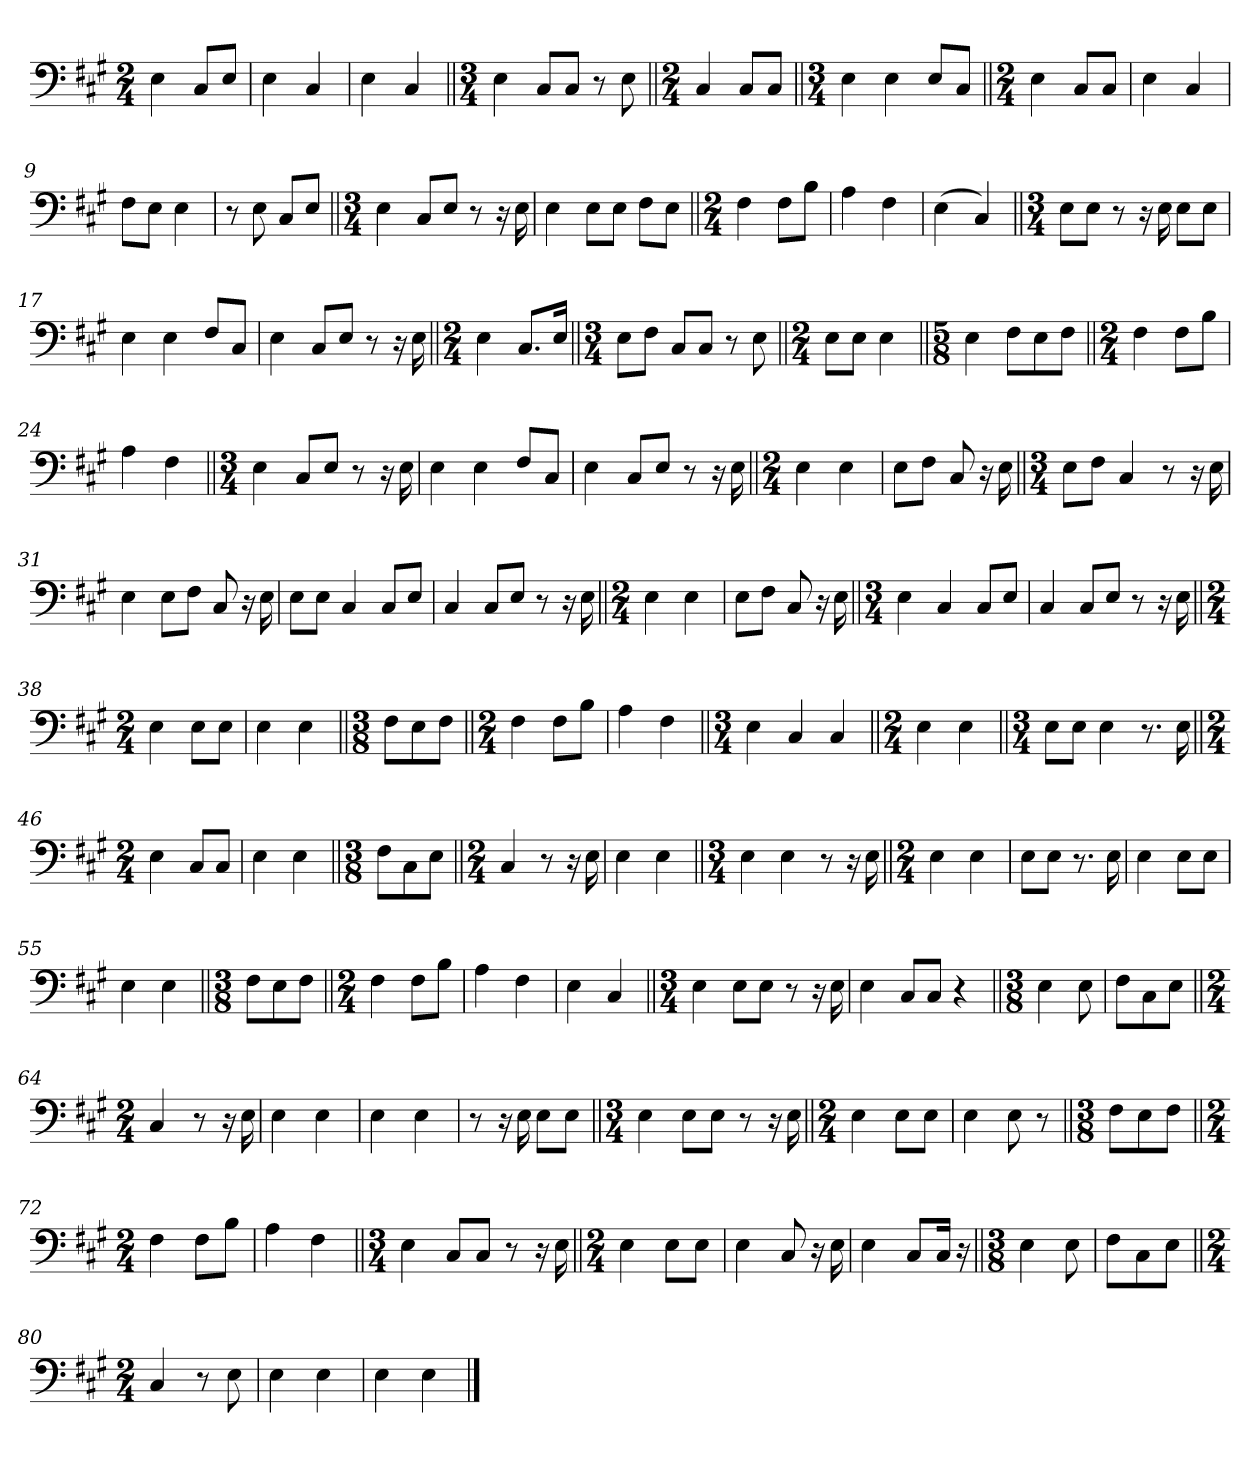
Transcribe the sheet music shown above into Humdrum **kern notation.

**kern
*part1
*staff1
*clefF4
*k[f#c#g#]
*M2/4
=1
4E\
8C#/L
8E/J
=2
4E\
4C#/
=3
4E\
4C#/
=4||
*M3/4
4E\
8C#/L
8C#/J
8r
8E\
=5||
*M2/4
4C#/
8C#/L
8C#/J
=6||
*M3/4
4E\
4E\
8E/L
8C#/J
=7||
*M2/4
4E\
8C#/L
8C#/J
=8
4E\
4C#/
=9
8F#\L
8E\J
4E\
=10
8r
8E\
8C#/L
8E/J
=11||
*M3/4
4E\
8C#/L
8E/J
8r
16r
16E\
=12
4E\
8E\L
8E\J
8F#\L
8E\J
=13||
*M2/4
4F#\
8F#\L
8B\J
=14
4A\
4F#\
=15
(4E\
4C#/)
=16||
*M3/4
8E\L
8E\J
8r
16r
16E\
8E\L
8E\J
=17
4E\
4E\
8F#/L
8C#/J
=18
4E\
8C#/L
8E/J
8r
16r
16E\
=19||
*M2/4
4E\
8.C#/L
16E/Jk
=20||
*M3/4
8E\L
8F#\J
8C#/L
8C#/J
8r
8E\
=21||
*M2/4
8E\L
8E\J
4E\
=22||
*M5/8
4E\
8F#\L
8E\
8F#\J
=23||
*M2/4
4F#\
8F#\L
8B\J
=24
4A\
4F#\
=25||
*M3/4
4E\
8C#/L
8E/J
8r
16r
16E\
=26
4E\
4E\
8F#/L
8C#/J
=27
4E\
8C#/L
8E/J
8r
16r
16E\
=28||
*M2/4
4E\
4E\
=29
8E\L
8F#\J
8C#/
16r
16E\
=30||
*M3/4
8E\L
8F#\J
4C#/
8r
16r
16E\
=31
4E\
8E\L
8F#\J
8C#/
16r
16E\
=32
8E\L
8E\J
4C#/
8C#/L
8E/J
=33
4C#/
8C#/L
8E/J
8r
16r
16E\
=34||
*M2/4
4E\
4E\
=35
8E\L
8F#\J
8C#/
16r
16E\
=36||
*M3/4
4E\
4C#/
8C#/L
8E/J
=37
4C#/
8C#/L
8E/J
8r
16r
16E\
=38||
*M2/4
4E\
8E\L
8E\J
=39
4E\
4E\
=40||
*M3/8
8F#\L
8E\
8F#\J
=41||
*M2/4
4F#\
8F#\L
8B\J
=42
4A\
4F#\
=43||
*M3/4
4E\
4C#/
4C#/
=44||
*M2/4
4E\
4E\
=45||
*M3/4
8E\L
8E\J
4E\
8.r
16E\
=46||
*M2/4
4E\
8C#/L
8C#/J
=47
4E\
4E\
=48||
*M3/8
8F#\L
8C#\
8E\J
=49||
*M2/4
4C#/
8r
16r
16E\
=50
4E\
4E\
=51||
*M3/4
4E\
4E\
8r
16r
16E\
=52||
*M2/4
4E\
4E\
=53
8E\L
8E\J
8.r
16E\
=54
4E\
8E\L
8E\J
=55
4E\
4E\
=56||
*M3/8
8F#\L
8E\
8F#\J
=57||
*M2/4
4F#\
8F#\L
8B\J
=58
4A\
4F#\
=59
4E\
4C#/
=60||
*M3/4
4E\
8E\L
8E\J
8r
16r
16E\
=61
4E\
8C#/L
8C#/J
4r
=62||
*M3/8
4E\
8E\
=63
8F#\L
8C#\
8E\J
=64||
*M2/4
4C#/
8r
16r
16E\
=65
4E\
4E\
=66
4E\
4E\
=67
8r
16r
16E\
8E\L
8E\J
=68||
*M3/4
4E\
8E\L
8E\J
8r
16r
16E\
=69||
*M2/4
4E\
8E\L
8E\J
=70
4E\
8E\
8r
=71||
*M3/8
8F#\L
8E\
8F#\J
=72||
*M2/4
4F#\
8F#\L
8B\J
=73
4A\
4F#\
=74||
*M3/4
4E\
8C#/L
8C#/J
8r
16r
16E\
=75||
*M2/4
4E\
8E\L
8E\J
=76
4E\
8C#/
16r
16E\
=77
4E\
8C#/L
16C#/Jk
16r
=78||
*M3/8
4E\
8E\
=79
8F#\L
8C#\
8E\J
=80||
*M2/4
4C#/
8r
8E\
=81
4E\
4E\
=82
4E\
4E\
==
*-
